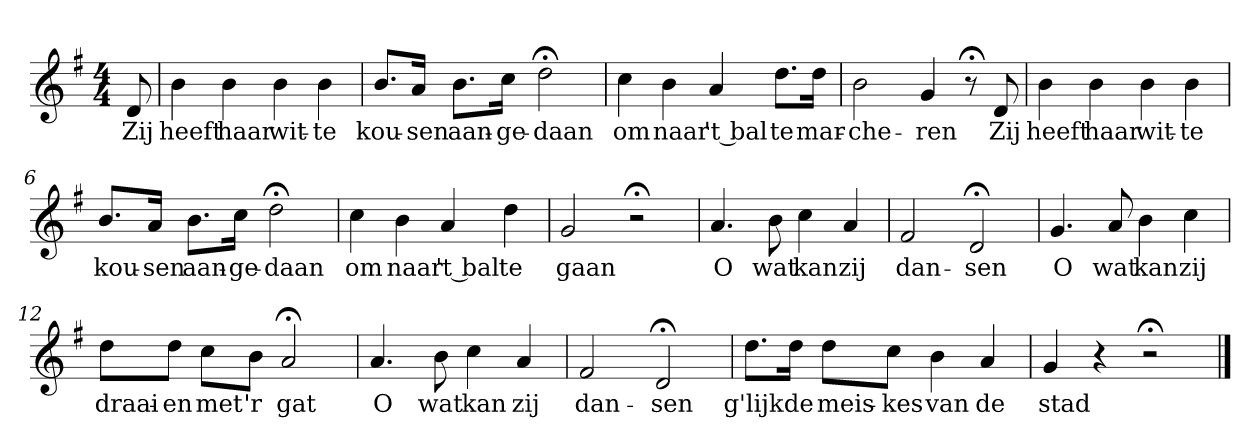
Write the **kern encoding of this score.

**kern	**text
*part1	*part1
*staff1	*staff1
*k[f#]	*
*G:	*
*M4/4	*
*MM120	*
=	=
8d	Zij
=1	=1
4b	heeft
4b	haar
4b	wit-
4b	-te
=2	=2
8.bL	kou-
16aJk	-sen
8.bL	aan-
16ccJk	-ge-
2dd;<	-daan
=3	=3
4cc	om
4b	naar
4a	't bal
8.ddL	te
16ddJk	mar-
=4	=4
2b	-che-
4g	-ren
8r;<	.
8d	Zij
=5	=5
4b	heeft
4b	haar
4b	wit-
4b	-te
=6	=6
8.bL	kou-
16aJk	-sen
8.bL	aan-
16ccJk	-ge-
2dd;<	-daan
=7	=7
4cc	om
4b	naar
4a	't bal
4dd	te
=8	=8
2g	gaan
2r;<	.
=9	=9
4.a	O
8b	wat
4cc	kan
4a	zij
=10	=10
2f#	dan-
2d;<	-sen
=11	=11
4.g	O
8a	wat
4b	kan
4cc	zij
=12	=12
8ddL	draai-
8ddJ	-en
8ccL	met
8bJ	'r
2a;<	gat
=13	=13
4.a	O
8b	wat
4cc	kan
4a	zij
=14	=14
2f#	dan-
2d;<	-sen
=15	=15
8.ddL	g'lijk
16ddJk	de
8ddL	meis-
8ccJ	-kes
4b	van
4a	de
=16	=16
4g	stad
4r	.
2r;<	.
==	==
*-	*-
